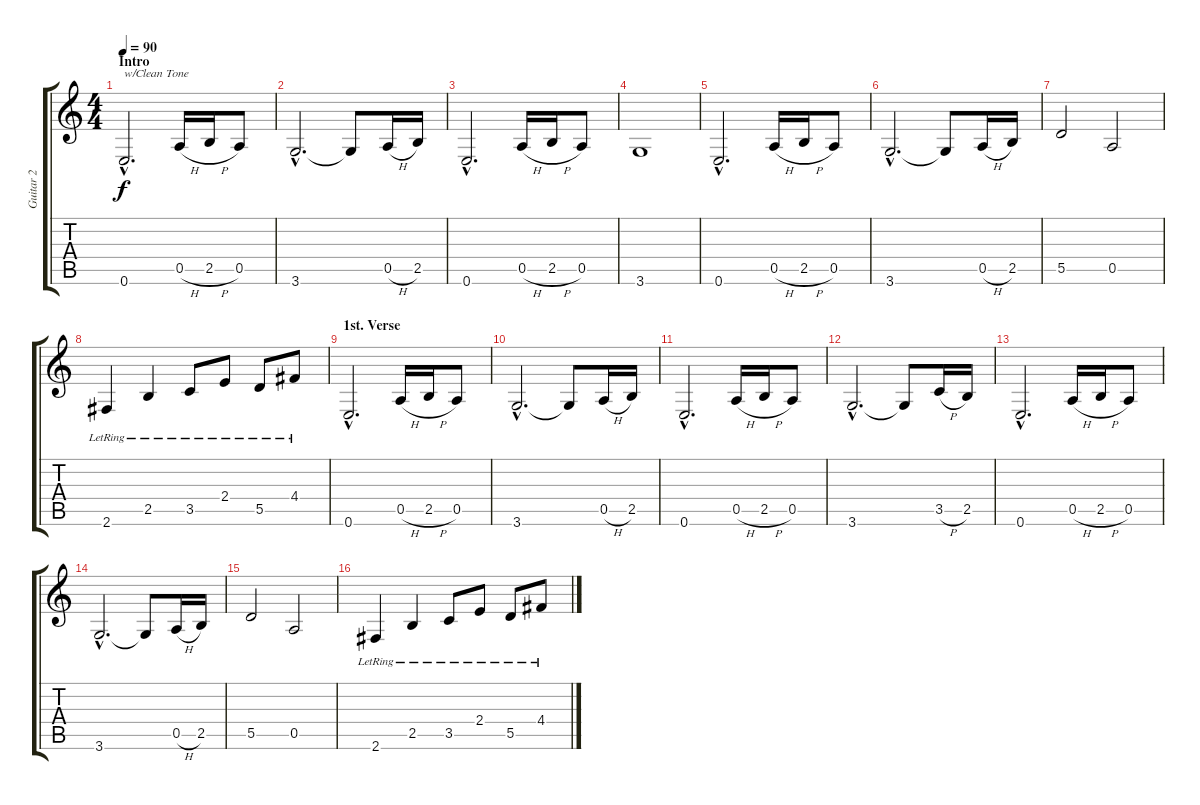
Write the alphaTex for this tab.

\track ("Guitar 2" "Guitar 2") {instrument overdrivenguitar}
\staff {score tabs}
\tuning (E4 B3 G3 D3 A2 E2) {hide}
\ts (4 4)
\section ("" "Intro")
\tempo 90
\clef g2
\ks c
0.6{hac}.2{d txt "w/Clean Tone" dy f instrument electricguitarjazz} 0.5{h}.16 2.5{h}.16 0.5.8 |
3.6{hac}.2{d} 3.6{t}.8 0.5{h}.16 2.5.16 |
0.6{hac}.2{d} 0.5{h}.16 2.5{h}.16 0.5.8 |
3.6.1 |
0.6{hac}.2{d} 0.5{h}.16 2.5{h}.16 0.5.8 |
3.6{hac}.2{d} 3.6{t}.8 0.5{h}.16 2.5.16 |
5.5.2 0.5.2 |
2.6{lr}.4 2.5{lr}.4 3.5{lr}.8 2.4{lr}.8 5.5{lr}.8 4.4{lr}.8 |
\section ("" "1st. Verse")
0.6{hac}.2{d} 0.5{h}.16 2.5{h}.16 0.5.8 |
3.6{hac}.2{d} 3.6{t}.8 0.5{h}.16 2.5.16 |
0.6{hac}.2{d} 0.5{h}.16 2.5{h}.16 0.5.8 |
3.6{hac}.2{d} 3.6{t}.8 3.5{h}.16 2.5.16 |
0.6{hac}.2{d} 0.5{h}.16 2.5{h}.16 0.5.8 |
3.6{hac}.2{d} 3.6{t}.8 0.5{h}.16 2.5.16 |
5.5.2 0.5.2 |
2.6{lr}.4 2.5{lr}.4 3.5{lr}.8 2.4{lr}.8 5.5{lr}.8 4.4{lr}.8
